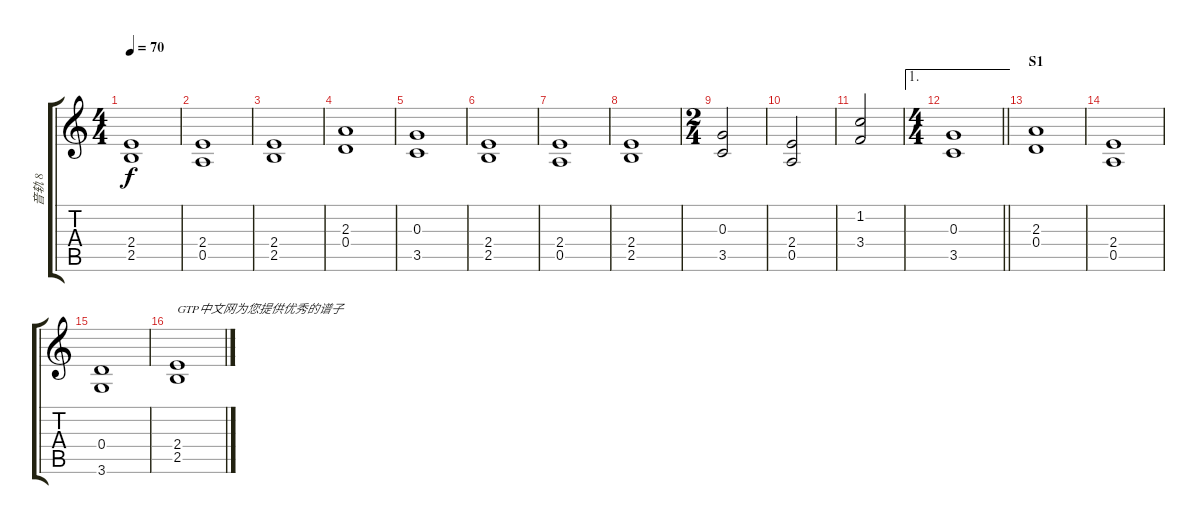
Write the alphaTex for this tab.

\track ("音轨 8" "音轨 8") {instrument distortionguitar}
\staff {score tabs}
\tuning (E4 B3 G3 D3 A2 E2) {hide}
\ts (4 4)
\tempo 70
\clef g2
\ks c
(2.4 2.5).1{dy f} |
(2.4 0.5).1 |
(2.4 2.5).1 |
(2.3 0.4).1 |
(0.3 3.5).1 |
(2.4 2.5).1 |
(2.4 0.5).1 |
(2.4 2.5).1 |
\ts (2 4)
(0.3 3.5).2 |
(2.4 0.5).2 |
(1.2 3.4).2 |
\ae 1
\ts (4 4)
\barLineRight lightlight
(0.3 3.5).1 |
\section ("" "S1")
(2.3 0.4).1 |
(2.4 0.5).1 |
(0.4 3.6).1 |
(2.4 2.5).1{txt "GTP中文网为您提供优秀的谱子"}
